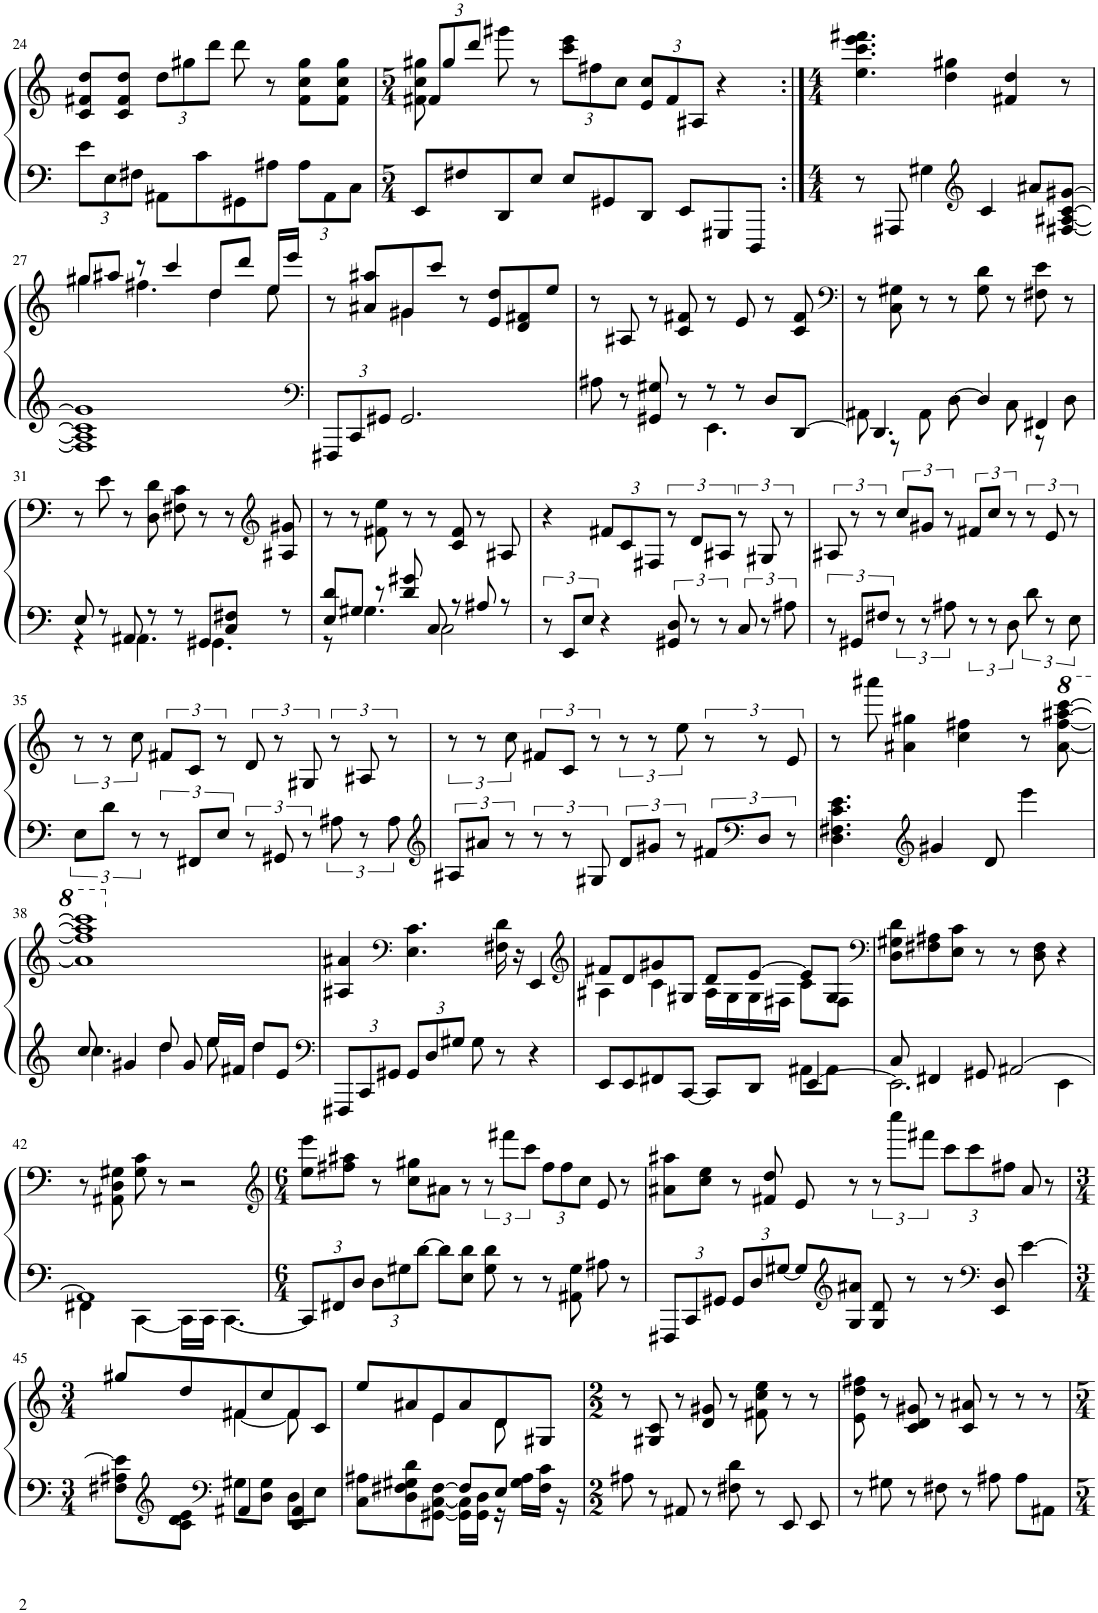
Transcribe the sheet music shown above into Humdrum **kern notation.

**kern	**kern
*part1	*part1
*staff2	*staff1
*I"Piano	*
*I'Pno.	*
!!LO:PB:g=z
*clefF4	*clefG2
*k[]	*k[]
*M2/2	*M2/2
*Xbrackettup	*
=24	=24
12e\L	8c/ 8f#X/ 8dd/L
12E\	.
.	8c/ 8f#/ 8dd/J
12F#X\J	.
*	*Xbrackettup
8AA#X\L	12dd\L
.	12gg#X\
8c\	.
.	12ddd\J
8GG#X\	8ddd\
8A#X\J	8r
12A#\L	8f#\ 8cc\ 8gg#\L
12AA#\	.
.	8f#\ 8cc\ 8gg#\J
12C\J	.
=25	=25
*M5/4	*M5/4
*	*^
8EE/L	12f#X/L	8f#\ 8cc\ 8gg#X\
.	12gg#/	.
8F#X/	.	1ryy
.	12ddd/J	.
8DD/	8ggg#X\	.
8E/J	8r	.
8E/L	12ccc\ 12eee\L	.
.	12ff#X\	.
8GG#X/	.	.
.	12cc\J	.
8DD/J	12e/ 12cc/L	.
.	12f#/	.
8EE/L	.	.
.	12A#X/J	.
8GGG#X/	4r	.
8DDD/J	.	8ryy
*	*v	*v
=26:|!	=26:|!
*M4/4	*M4/4
8r	4.ee\ 4.ccc\ 4.eee\ 4.fff#X\
8AAA#X/	.
4G#X\	.
.	4dd\ 4gg#X\
*clefG2	*
4c/	.
.	4f#X/ 4dd/
8a#X/L	.
[8F#X/ [8A#X/ [8c/ [8g#X/J	8r
!!LO:LB:g=z
=27	=27
*	*^
1F#] 1A#] 1c] 1g#]	8gg#X/L	4gg#\
.	8aa#X/J	.
.	8r	4.ff#X\
.	4ccc/	.
.	8dd/L	4dd\
.	8ddd/J	.
.	16ee/LL	8ee\
.	16eee/JJ	.
=28	=28	=28
*clefF4	*	*
12FFF#X/L	8r	4ryy
12CC/	.	.
.	8a#X/ 8aa#X/L	.
12GG#X/J	.	.
2.GG#/	8g#X/	4g#\
.	8ccc/J	.
.	8r	2ryy
.	8e/ 8dd/L	.
.	8d/ 8f#X/	.
.	8ee/J	.
*	*v	*v
=29	=29
*^	*
8A#X\	2ryy	8r
8r	.	8A#X/
8GG#X/ 8G#X/	.	8r
8r	.	8c/ 8f#X/
8r	4.EE\	8r
8r	.	8e/
8D/L	.	8r
[8DD/J	8ryy	8c/ 8f#/
=30	=30	=30
*	*	*clefF4
4.DD/]	8AA#X\	8r
.	8r	8C\ 8G#X\
.	8AA#\	8r
[8D\	4ryy	8r
4D/]	.	8G#\ 8d\
.	8C\	8r
4FF#X/	8r	8F#X\ 8e\
.	8D\	8r
!!LO:LB:g=z
=31	=31	=31
8E/	4r	8r
8r	.	8e\
8AA#X/	4.AA#\	8r
8r	.	8D\ 8d\
8r	.	8F#X\ 8c\
8GG#X/L	4.GG#\	8r
8C/ 8F#X/J	.	8r
*	*	*clefG2
8r	.	8A#X/ 8g#X/
=32	=32	=32
8E/ 8d/L	8r	8r
8G#X/J	4.G#\	8r
8r	.	8f#X\ 8ee\
8d/ 8g#X/	.	8r
8C/	2C\	8r
8r	.	8c/ 8f#/
8A#X/	.	8r
8r	.	8A#X/
*v	*v	*
=33	=33
*brackettup	*
12r	4r
12EE/L	.
12E/J	.
4r	12f#X/L
.	12c/
.	12F#X/J
*	*brackettup
12GG#X/ 12D/	12r
12r	12d/L
12r	12A#X/J
12C/	12r
12r	12G#X/
12A#X\	12r
=34	=34
12r	12A#X/
12GG#X/L	12r
12F#X/J	12r
12r	12cc/L
12r	12g#X/J
12A#X\	12r
12r	12f#X/L
12r	12cc/J
12D\	12r
12d\	12r
12r	12e/
12E\	12r
!!LO:LB:g=z
=35	=35
12E\L	12r
12d\J	12r
12r	12cc\
12r	12f#X/L
12FF#X/L	12c/J
12E/J	12r
12r	12d/
12GG#X/	12r
12r	12G#X/
12A#X\	12r
12r	12A#X/
12A#\	12r
=36	=36
*clefG2	*
12A#X/L	12r
12a#X/J	12r
4r	12cc\
.	12f#X/L
.	12c/J
12G#X/	4r
12d/L	.
12g#X/J	.
12r	12ee\
12f#X/L	12r
*clefF4	*
12D/J	12r
12r	12e/
=37	=37
4.D\ 4.F#X\ 4.c\ 4.e\	8r
.	8aaa#X\
.	4a#X\ 4gg#X\
*clefG2	*
4g#X/	.
.	4cc\ 4ff#X\
8d/	.
4eee\	8r
*	*8va
.	[8aa#\ [8fff#\ [8aaa#X\ [8cccc\
!!LO:LB:g=z
=38	=38
*^	*
8cc/	4.cc\	1aa#] 1fff#] 1aaa#] 1cccc]
4g#X/	.	.
8dd/	4dd\	.
8g#/	.	.
16ee/LL	8ee\	.
16f#X/JJ	.	.
8dd/L	4dd\	.
8e/J	.	.
*v	*v	*
=39	=39
*clefF4	*
*Xbrackettup	*
*	*X8va
12FFF#X/L	4A#X/ 4a#X/
12CC/	.
12GG#X/J	.
*	*clefF4
12GG#/L	4.E\ 4.c\
12D/	.
12G#X/J	.
8G#\	.
8r	16F#X\ 16d\
.	16r
4r	4EE/
=40	=40
*	*clefG2
*^	*^
8EE/L	2.ryy	8f#X/L	4A#X\
8EE/	.	8d/	.
8FF#X/	.	8g#X/	4c\
[8CC/J	.	8G#X/J	.
8CC/L]	.	8d/L	16A#\LL
.	.	.	16G#\
8DD/J	.	[8e/J	16G#\
.	.	.	16F#X\JJ
[4EE/	8AA#X\L	8e/L]	8c\L
.	8AA#\J	8G#/J	8F#\J
*	*	*v	*v
=41	=41	=41
*	*	*clefF4
8C/	2.EE\]	8D\ 8G#X\ 8d\L
4FF#X/	.	8F#X\ 8A#X\
.	.	8E\ 8c\J
8GG#X/	.	8r
[2AA#X/	.	8r
.	.	8D\ 8F#\
.	4EE\	4r
!!LO:LB:g=z
=42	=42	=42
1AA#]	4FF#X\	8r
.	.	8AA#X\ 8D\ 8G#X\
.	[4CC\	8G#\ 8c\
.	.	8r
.	16CC\LL]	2r
.	16CC\JJ	.
.	[4.CC\	.
*v	*v	*
=43	=43
*	*clefG2
*M6/4	*M6/4
12CC/L]	8ee\ 8eee\L
12FF#X/	.
.	8ff#X\ 8aa#X\J
12D/J	.
12D\L	8r
12G#X\	.
.	8cc\ 8gg#X\L
[12d\J	.
8d\L]	8a#X\J
8E\ 8d\J	8r
8G#\ 8d\	12r
.	12fff#X\L
8r	.
.	12ccc\J
*	*Xbrackettup
8r	12ff#\L
.	12ff#\
8AA#X\ 8G#\	.
.	12cc\J
8A#X\	8e/
8r	8r
=44	=44
12FFF#X/L	8a#X\ 8aa#X\L
12CC/	.
.	8cc\ 8ee\J
12GG#X/J	.
12GG#/L	8r
12D/	.
.	8f#X/ 8dd/
[12G#X/J	.
8G#/L]	8e/
*clefG2	*
8G#/ 8a#X/J	8r
*	*brackettup
8G#/ 8d/	12r
.	12cccc\L
8r	.
.	12fff#X\J
*	*Xbrackettup
8r	12ccc\L
.	12ccc\
*clefF4	*
8EE/ 8D/	.
.	12ff#X\J
[4e\	8a#/
.	8r
!!LO:LB:g=z
=45	=45
*M3/4	*M3/4
*^	*^
8F#X\ 8A#X\ 8e\]L	4ryy	8gg#X/L	4ryy
*clefG2	*	*	*
8c\ 8d\ 8e\J	.	8dd/	.
*clefF4	*	*	*
4AA#X/	8G#X\L	8f#X/	[4f#\
.	8D\ 8G#\J	8cc/	.
4EE/ 4AA#/	8D\L	8f#/	8f#\]
.	8E\J	8c/J	8ryy
=46	=46	=46	=46
8C\ 8A#X\L	4.ryy	8ee/L	4ryy
8D\ 8F#X\ 8G#X\ 8d\	.	8a#X/	.
[8GG#X\ [8C\ [8F#\J	.	8e/	4e\
8F#/L]	16GG#\] 16C\]LL	8a#/	.
.	16GG#\ 16D\JJ	.	.
8E/J	16r	8d/	8d\
.	16G#\ 16A#\LL	.	.
8ryy	16F#\ 16c\JJ	8G#X/J	8ryy
.	16r	.	.
*v	*v	*	*
*	*v	*v
=47	=47
*M2/2	*M2/2
8A#X\	8r
8r	8G#X/ 8c/
8AA#X/	8r
8r	8d/ 8g#X/
8F#X\ 8d\	8r
8r	8f#X\ 8cc\ 8ee\
8EE/	8r
8EE/	8r
=48	=48
8r	8e\ 8dd\ 8ff#X\
8G#X\	8r
8r	8c/ 8d/ 8g#X/
8F#X\	8r
8r	8c/ 8a#X/
8A#X\	8r
8A#\L	8r
8AA#X\J	8r
=	=
*-	*-
